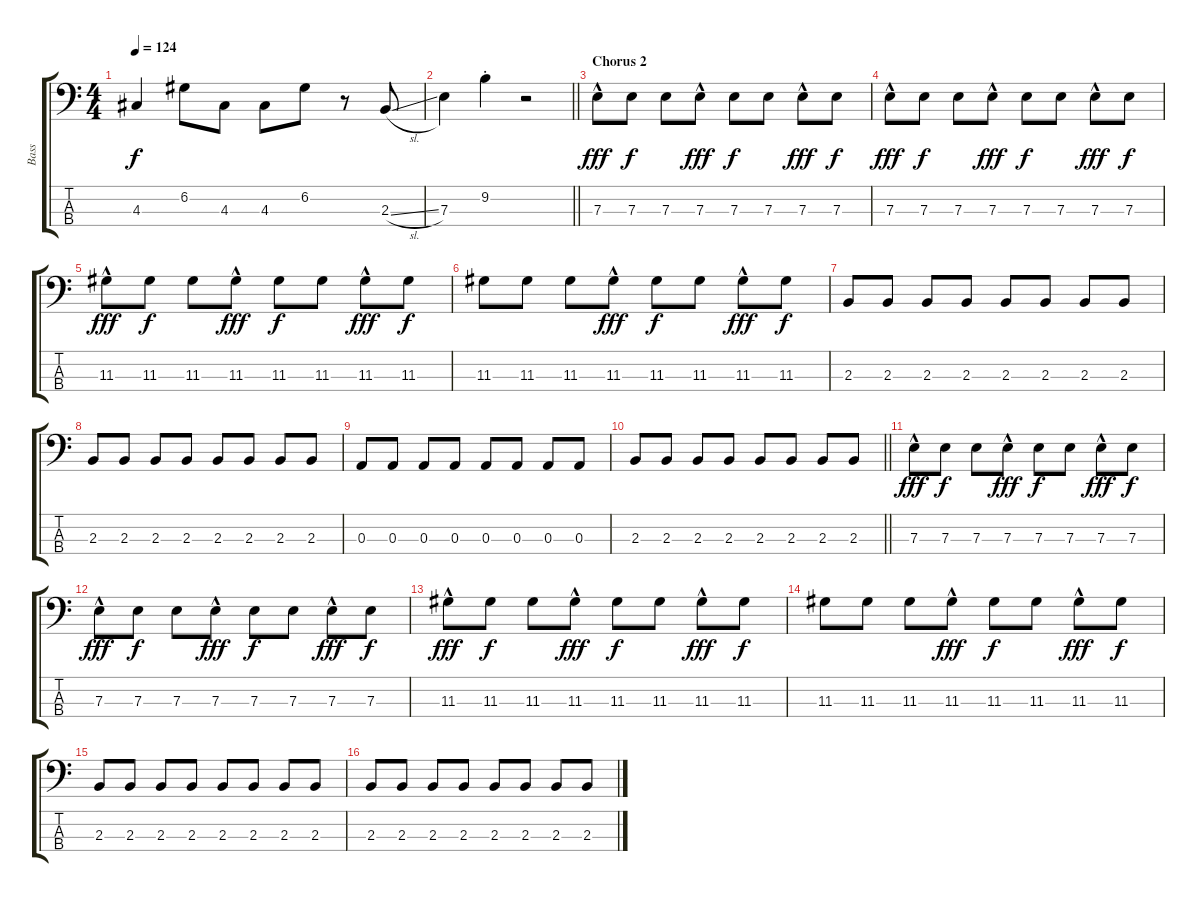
\track ("Bass" "Bass") {instrument electricbassfinger}
\staff {score tabs}
\tuning (G2 D2 A1 E1) {hide}
\ts (4 4)
\tempo 124
\clef f4
\ks c
4.3.4{dy f} 6.2.8 4.3.8 4.3.8 6.2.8 r.8 2.3{sl}.8 |
\barLineRight lightlight
7.3.4 9.2{st}.4 r.2 |
\section ("" "Chorus 2")
7.3{hac}.8{dy fff} 7.3.8{dy f} 7.3.8 7.3{hac}.8{dy fff} 7.3.8{dy f} 7.3.8 7.3{hac}.8{dy fff} 7.3.8{dy f} |
7.3{hac}.8{dy fff} 7.3.8{dy f} 7.3.8 7.3{hac}.8{dy fff} 7.3.8{dy f} 7.3.8 7.3{hac}.8{dy fff} 7.3.8{dy f} |
11.3{hac}.8{dy fff} 11.3.8{dy f} 11.3.8 11.3{hac}.8{dy fff} 11.3.8{dy f} 11.3.8 11.3{hac}.8{dy fff} 11.3.8{dy f} |
11.3.8 11.3.8 11.3.8 11.3{hac}.8{dy fff} 11.3.8{dy f} 11.3.8 11.3{hac}.8{dy fff} 11.3.8{dy f} |
2.3.8 2.3.8 2.3.8 2.3.8 2.3.8 2.3.8 2.3.8 2.3.8 |
2.3.8 2.3.8 2.3.8 2.3.8 2.3.8 2.3.8 2.3.8 2.3.8 |
0.3.8 0.3.8 0.3.8 0.3.8 0.3.8 0.3.8 0.3.8 0.3.8 |
\barLineRight lightlight
2.3.8 2.3.8 2.3.8 2.3.8 2.3.8 2.3.8 2.3.8 2.3.8 |
7.3{hac}.8{dy fff} 7.3.8{dy f} 7.3.8 7.3{hac}.8{dy fff} 7.3.8{dy f} 7.3.8 7.3{hac}.8{dy fff} 7.3.8{dy f} |
7.3{hac}.8{dy fff} 7.3.8{dy f} 7.3.8 7.3{hac}.8{dy fff} 7.3.8{dy f} 7.3.8 7.3{hac}.8{dy fff} 7.3.8{dy f} |
11.3{hac}.8{dy fff} 11.3.8{dy f} 11.3.8 11.3{hac}.8{dy fff} 11.3.8{dy f} 11.3.8 11.3{hac}.8{dy fff} 11.3.8{dy f} |
11.3.8 11.3.8 11.3.8 11.3{hac}.8{dy fff} 11.3.8{dy f} 11.3.8 11.3{hac}.8{dy fff} 11.3.8{dy f} |
2.3.8 2.3.8 2.3.8 2.3.8 2.3.8 2.3.8 2.3.8 2.3.8 |
2.3.8 2.3.8 2.3.8 2.3.8 2.3.8 2.3.8 2.3.8 2.3.8
